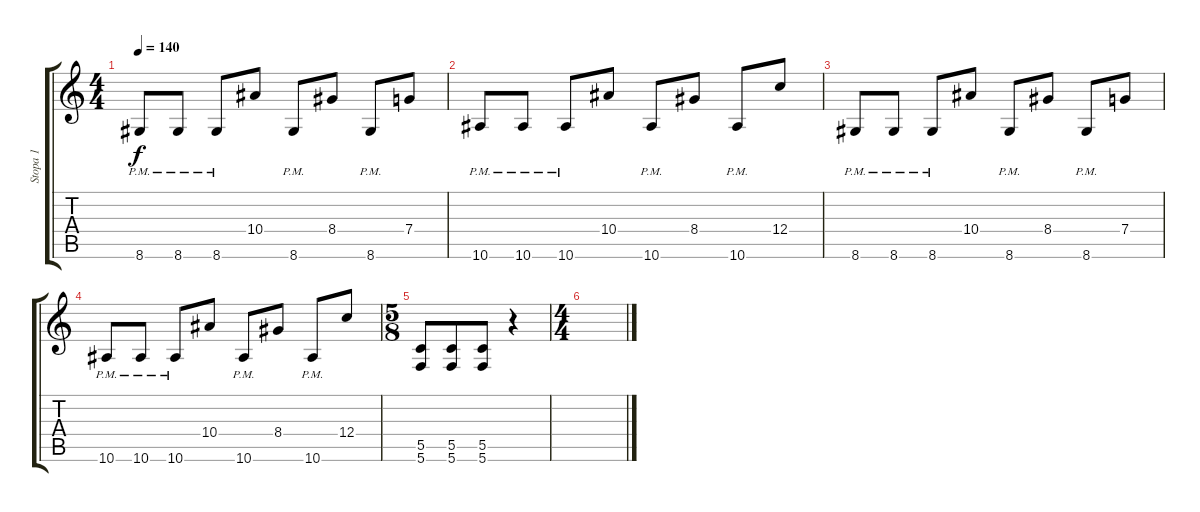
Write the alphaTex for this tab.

\track ("Stopa 1" "Stopa 1") {instrument distortionguitar}
\staff {score tabs}
\tuning (D4 A3 F3 C3 G2 C2) {hide}
\ts (4 4)
\tempo 140
\clef g2
\ks c
8.6{pm}.8{dy f} 8.6{pm}.8 8.6{pm}.8 10.4.8 8.6{pm}.8 8.4.8 8.6{pm}.8 7.4.8 |
10.6{pm}.8 10.6{pm}.8 10.6{pm}.8 10.4.8 10.6{pm}.8 8.4.8 10.6{pm}.8 12.4.8 |
8.6{pm}.8 8.6{pm}.8 8.6{pm}.8 10.4.8 8.6{pm}.8 8.4.8 8.6{pm}.8 7.4.8 |
10.6{pm}.8 10.6{pm}.8 10.6{pm}.8 10.4.8 10.6{pm}.8 8.4.8 10.6{pm}.8 12.4.8 |
\ts (5 8)
(5.5 5.6).8 (5.5 5.6).8 (5.5 5.6).8 r.4 |
\ts (4 4)
